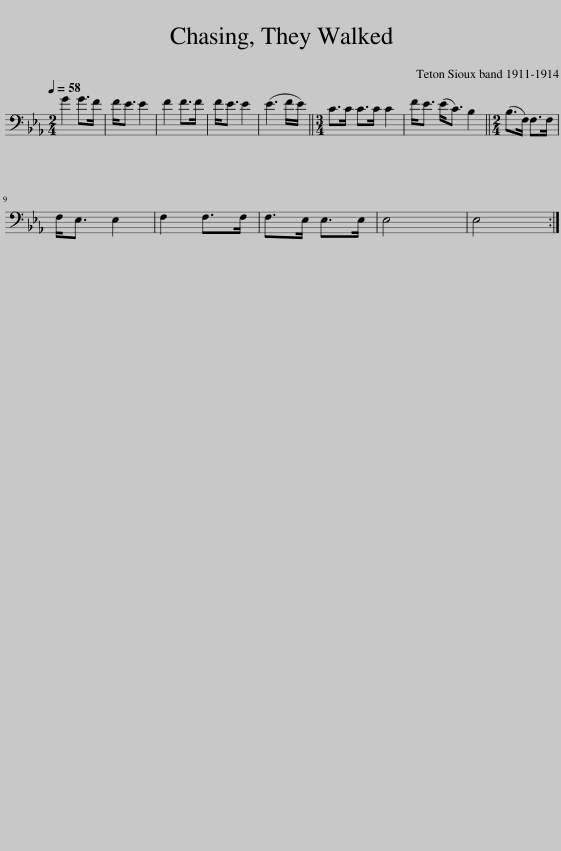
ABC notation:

X:1
L:1/8
Q:1/4=58
M:2/4
I:linebreak $
K:Eb
V:1 bass
V:1
 G2 G>F | F<E E2 | F2 F>F | F<E E2 | (E3 F/E/) || %5
[M:3/4] C>C C>C C2 | F<E (E<C) B,2 ||[M:2/4] (B,>F,) F,>F, |$ F,<E, E,2 | F,2 F,>F, | %10
 F,>E, E,>E, | E,4 | E,4 :| %13
